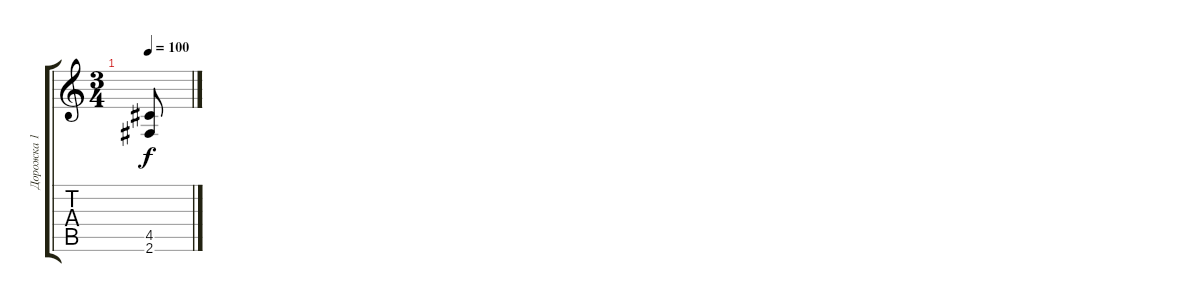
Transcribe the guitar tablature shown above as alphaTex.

\track ("Дорожка 1" "Дорожка 1") {instrument distortionguitar}
\staff {score tabs}
\tuning (E4 B3 G3 D3 A2 E2) {hide}
\ts (3 4)
\tempo 100
\clef g2
\ks c
(4.5 2.6).8{dy f}
